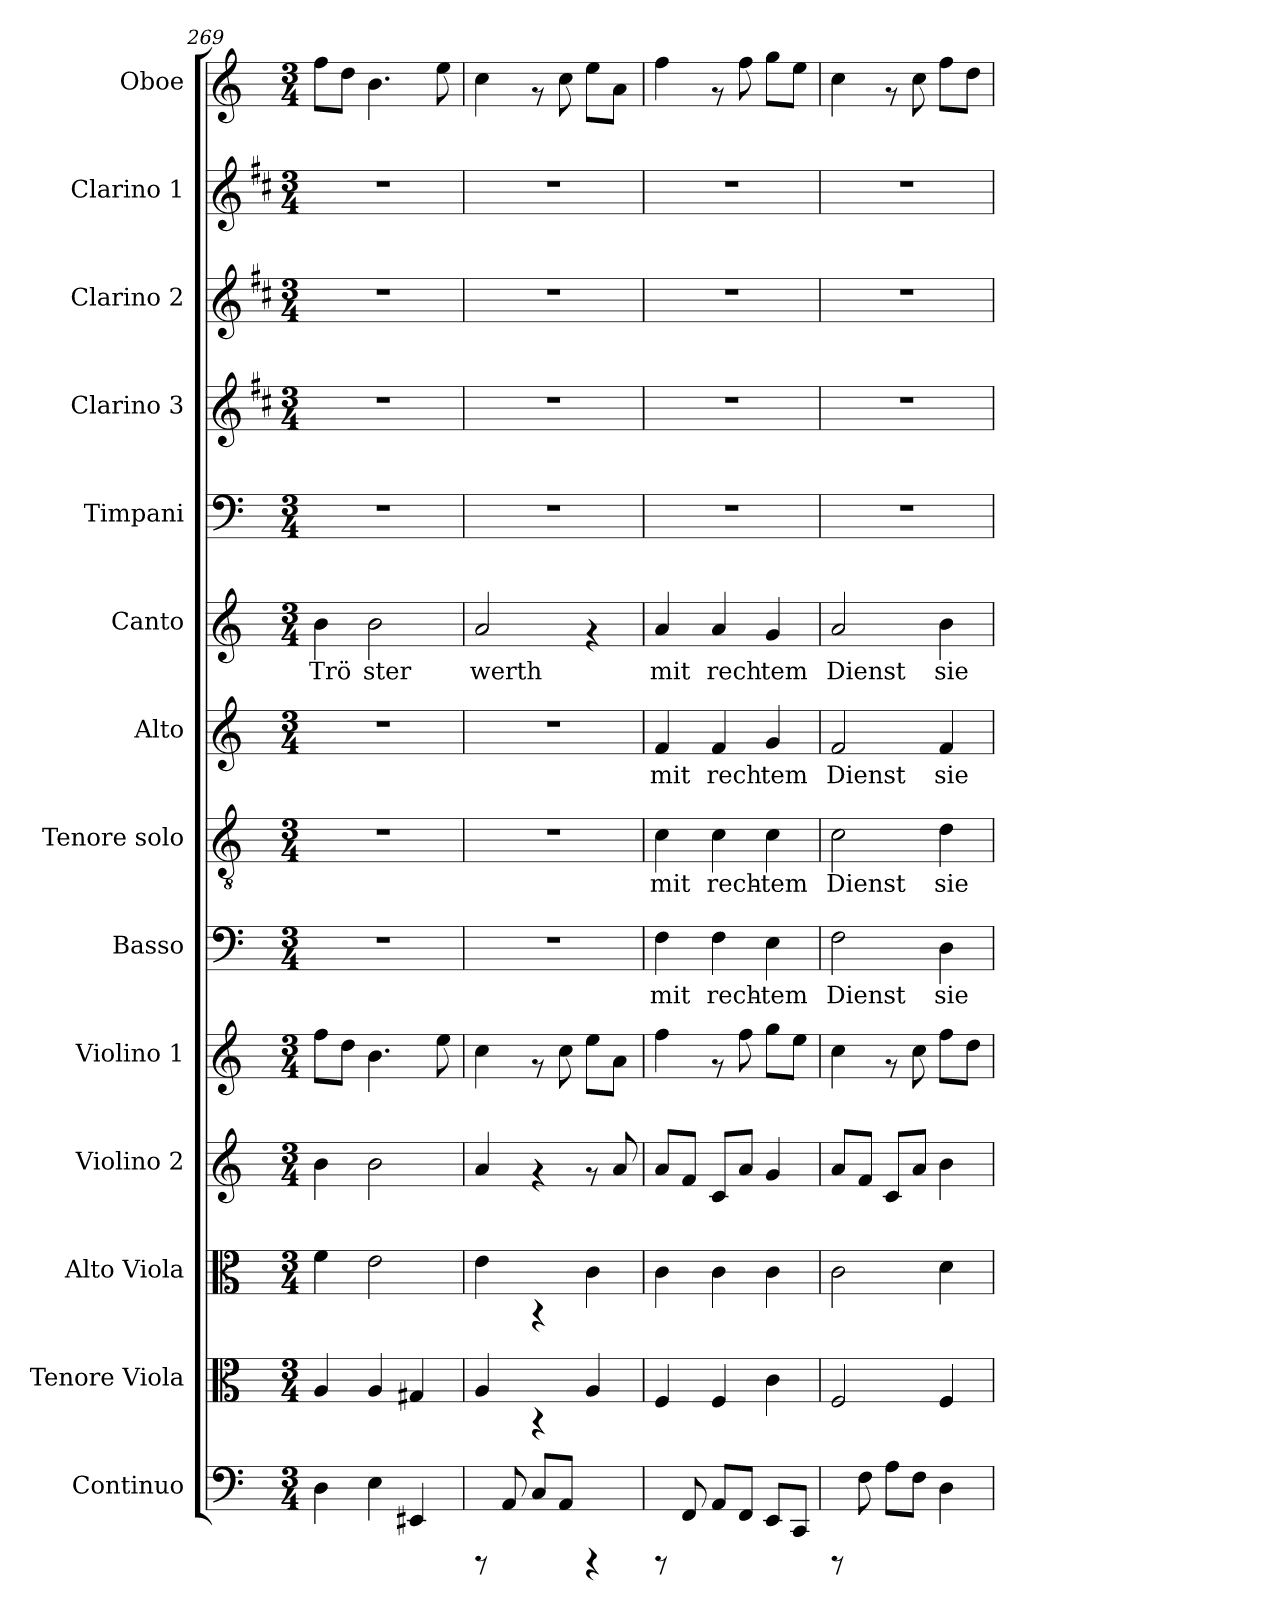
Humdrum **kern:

**kern	**kern	**kern	**kern	**kern	**kern	**text	**kern	**text	**kern	**text	**kern	**text	**kern	**kern	**kern	**kern	**kern
*part14	*part13	*part12	*part11	*part10	*part9	*part9	*part8	*part8	*part7	*part7	*part6	*part6	*part5	*part4	*part3	*part2	*part1
*staff14	*staff13	*staff12	*staff11	*staff10	*staff9	*staff9	*staff8	*staff8	*staff7	*staff7	*staff6	*staff6	*staff5	*staff4	*staff3	*staff2	*staff1
*I"Continuo	*I"Tenore Viola	*I"Alto Viola	*I"Violino 2	*I"Violino 1	*I"Basso	*	*I"Tenore solo	*	*I"Alto	*	*I"Canto	*	*I"Timpani	*I"Clarino 3	*I"Clarino 2	*I"Clarino 1	*I"Oboe
*I'Continuo	*I'Tenore Viola	*I'Alto Viola	*I'Violino 2	*I'Violino 1	*I'Basso	*	*I'Tenore	*	*I'Alto	*	*I'Canto	*	*I'Timpani	*I'Clarino 3	*I'Clarino 2	*I'Clarino 1	*I'Oboe
*clefF4	*clefC3	*clefC3	*clefG2	*clefG2	*clefF4	*	*clefGv2	*	*clefG2	*	*clefG2	*	*clefF4	*clefG2	*clefG2	*clefG2	*clefG2
*	*	*	*	*	*	*	*	*	*	*	*	*	*	*ITrd1c2	*ITrd1c2	*ITrd1c2	*
*k[]	*k[]	*k[]	*k[]	*k[]	*k[]	*	*k[]	*	*k[]	*	*k[]	*	*k[]	*k[]	*k[]	*k[]	*k[]
*C:	*C:	*C:	*C:	*C:	*C:	*	*C:	*	*C:	*	*C:	*	*C:	*C:	*C:	*C:	*C:
*M3/4	*M3/4	*M3/4	*M3/4	*M3/4	*M3/4	*	*M3/4	*	*M3/4	*	*M3/4	*	*M3/4	*M3/4	*M3/4	*M3/4	*M3/4
=269	=269	=269	=269	=269	=269	=269	=269	=269	=269	=269	=269	=269	=269	=269	=269	=269	=269
!	!	!	!	!	!	!	!	!	!	!	!	!LO:LY:b:cj	!	!	!	!	!
4D\	4A/	4f\	4b\	8ff\L	2.r	.	2.r	.	2.r	.	4b\	Trö	2.r	2.r	2.r	2.r	8ff\L
.	.	.	.	8dd\J	.	.	.	.	.	.	.	.	.	.	.	.	8dd\J
!	!	!	!	!	!	!	!	!	!	!	!	!LO:LY:b:cj	!	!	!	!	!
4E\	4A/	2e\	2b\	4.b\	.	.	.	.	.	.	2b\	ster	.	.	.	.	4.b\
4EE#/	4G#X/	.	.	.	.	.	.	.	.	.	.	.	.	.	.	.	.
.	.	.	.	8ee\	.	.	.	.	.	.	.	.	.	.	.	.	8ee\
=270	=270	=270	=270	=270	=270	=270	=270	=270	=270	=270	=270	=270	=270	=270	=270	=270	=270
!	!	!	!	!	!	!	!	!	!	!	!	!LO:LY:b:cj	!	!	!	!	!
8rCCC	4A/	4e\	4a/	4cc\	2.r	.	2.r	.	2.r	.	2a/	werth	2.r	2.r	2.r	2.r	4cc\
8AA/	.	.	.	.	.	.	.	.	.	.	.	.	.	.	.	.	.
8C/L	4rAA	4rAA	4rf	8rf	.	.	.	.	.	.	.	.	.	.	.	.	8rf
8AA/J	.	.	.	8cc\	.	.	.	.	.	.	.	.	.	.	.	.	8cc\
4rCCC	4A/	4c\	8rf	8ee\L	.	.	.	.	.	.	4rf	.	.	.	.	.	8ee\L
.	.	.	8a/	8a\J	.	.	.	.	.	.	.	.	.	.	.	.	8a\J
=271	=271	=271	=271	=271	=271	=271	=271	=271	=271	=271	=271	=271	=271	=271	=271	=271	=271
!	!	!	!	!	!	!LO:LY:b:cj	!	!LO:LY:b	!	!LO:LY:b:cj	!	!LO:LY:b:cj	!	!	!	!	!
8rCCC	4F/	4c\	8a/L	4ff\	4F\	mit	4c\	mit	4f/	mit	4a/	mit	2.r	2.r	2.r	2.r	4ff\
8FF/	.	.	8f/J	.	.	.	.	.	.	.	.	.	.	.	.	.	.
!	!	!	!	!	!	!LO:LY:b:cj	!	!LO:LY:b	!	!LO:LY:b:cj	!	!LO:LY:b:cj	!	!	!	!	!
8AA/L	4F/	4c\	8c/L	8rf	4F\	rech-	4c\	rech-	4f/	rech	4a/	rech	.	.	.	.	8rf
8FF/J	.	.	8a/J	8ff\	.	.	.	.	.	.	.	.	.	.	.	.	8ff\
!	!	!	!	!	!	!LO:LY:b:cj	!	!LO:LY:b	!	!LO:LY:b:cj	!	!LO:LY:b:cj	!	!	!	!	!
8EE/L	4c\	4c\	4g/	8gg\L	4E\	-tem	4c\	-tem	4g/	tem	4g/	tem	.	.	.	.	8gg\L
8CC/J	.	.	.	8ee\J	.	.	.	.	.	.	.	.	.	.	.	.	8ee\J
=272	=272	=272	=272	=272	=272	=272	=272	=272	=272	=272	=272	=272	=272	=272	=272	=272	=272
!	!	!	!	!	!	!LO:LY:b:cj	!	!LO:LY:b	!	!LO:LY:b:cj	!	!LO:LY:b:cj	!	!	!	!	!
8rCCC	2F/	2c\	8a/L	4cc\	2F\	Dienst	2c\	Dienst	2f/	Dienst	2a/	Dienst	2.r	2.r	2.r	2.r	4cc\
8F\	.	.	8f/J	.	.	.	.	.	.	.	.	.	.	.	.	.	.
8A\L	.	.	8c/L	8rf	.	.	.	.	.	.	.	.	.	.	.	.	8rf
8F\J	.	.	8a/J	8cc\	.	.	.	.	.	.	.	.	.	.	.	.	8cc\
!	!	!	!	!	!	!LO:LY:b:cj	!	!LO:LY:b	!	!LO:LY:b:cj	!	!LO:LY:b:cj	!	!	!	!	!
4D\	4F/	4d\	4b\	8ff\L	4D\	sie	4d\	sie	4f/	sie	4b\	sie	.	.	.	.	8ff\L
.	.	.	.	8dd\J	.	.	.	.	.	.	.	.	.	.	.	.	8dd\J
=	=	=	=	=	=	=	=	=	=	=	=	=	=	=	=	=	=
*-	*-	*-	*-	*-	*-	*-	*-	*-	*-	*-	*-	*-	*-	*-	*-	*-	*-
